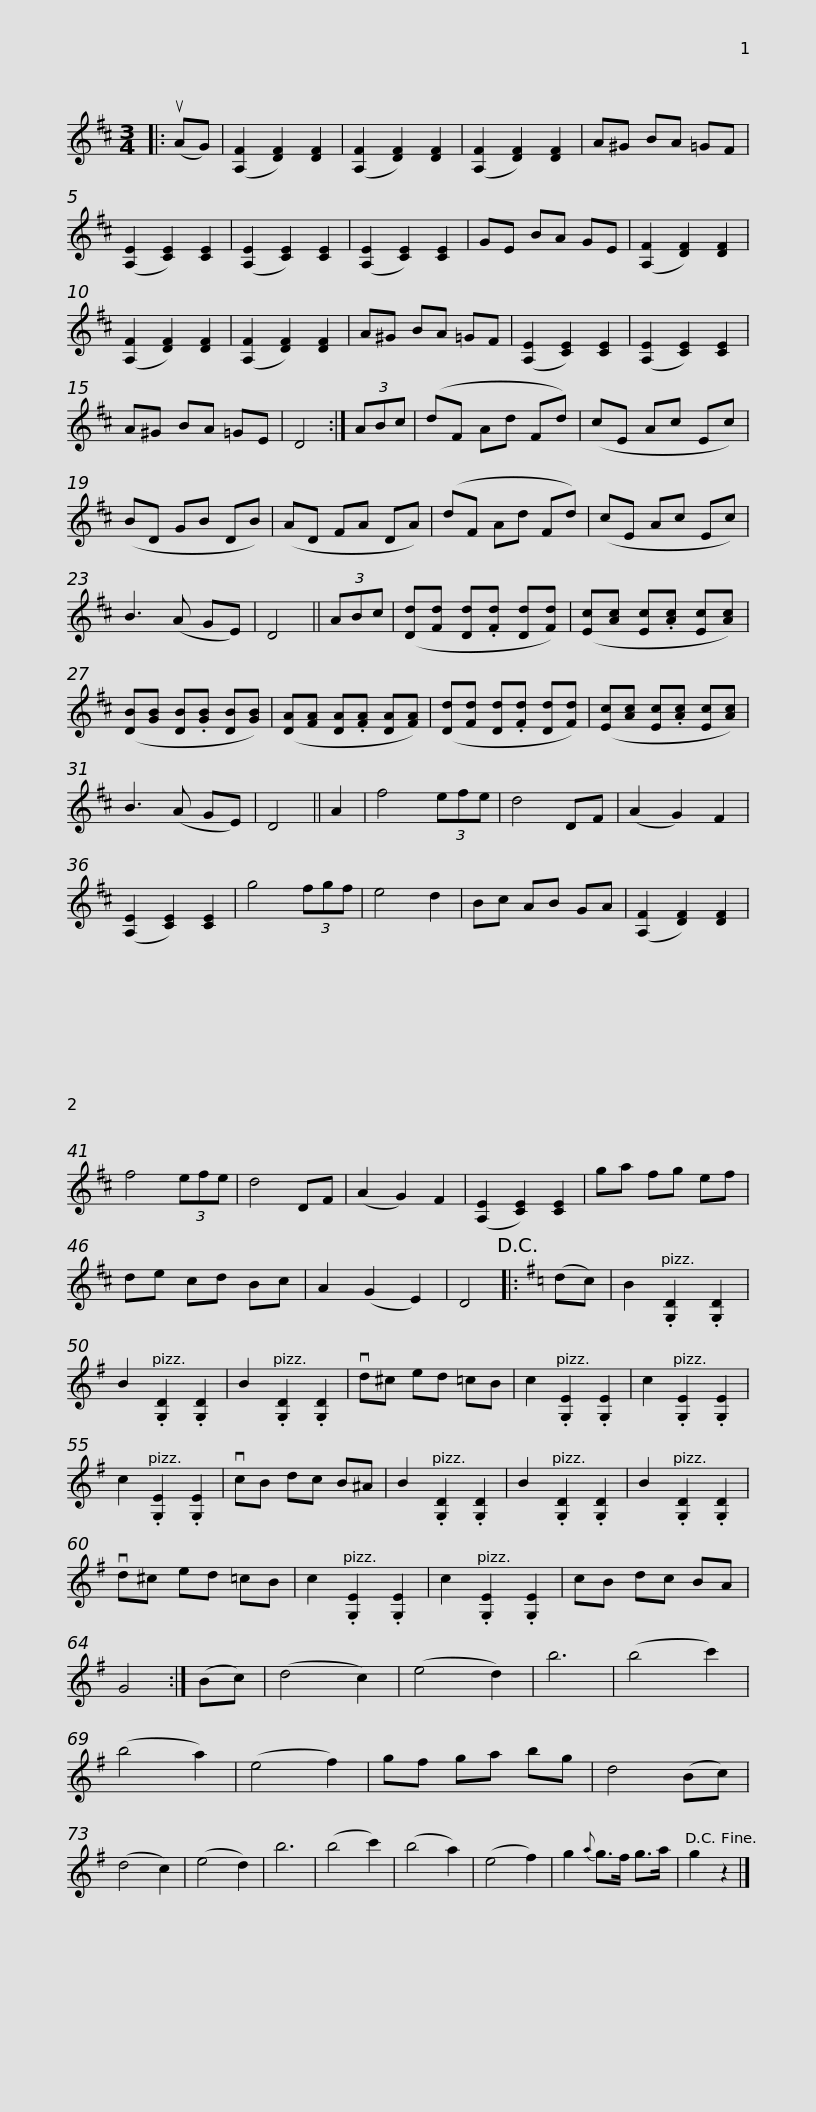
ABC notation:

X:1
L:1/8
M:3/4
I:linebreak $
K:D
V:1 treble
V:1
|: (uAG) | ([A,F]2 [DF]2) [DF]2 | ([A,F]2 [DF]2) [DF]2 | ([A,F]2 [DF]2) [DF]2 | A^G BA =GF | %5
 ([A,E]2 [CE]2) [CE]2 | ([A,E]2 [CE]2) [CE]2 | ([A,E]2 [CE]2) [CE]2 | GE BA GE |$ ([A,F]2 [DF]2) [DF]2 | %10
 ([A,F]2 [DF]2) [DF]2 | ([A,F]2 [DF]2) [DF]2 | A^G BA =GF | ([A,E]2 [CE]2) [CE]2 | ([A,E]2 [CE]2) [CE]2 | %15
 A^G BA =GE | D4 :| (3ABc |$ (dF Ad Fd) | (cE Ac Ec) | %20
 (BD GB DB) | (AD FA DA) | (dF Ad Fd) | (cE Ac Ec) | B3 (A GE) | %25
 D4 ||$ (3ABc | ([Dd][Fd] [Dd].[Fd] [Dd][Fd]) | ([Ec][Ac] [Ec].[Ac] [Ec][Ac]) | ([DB][GB] [DB].[GB] [DB][GB]) | %30
 ([DA][FA] [DA].[FA] [DA][FA]) | ([Dd][Fd] [Dd].[Fd] [Dd][Fd]) | ([Ec][Ac] [Ec].[Ac] [Ec][Ac]) | B3 (A GE) |$ D4 || %35
 A2 | f4 (3efe | d4 DF | (A2 G2) F2 | ([A,E]2 [CE]2) [CE]2 | %40
 g4 (3fgf | e4 d2 | Bc AB GA | ([A,F]2 [DF]2) [DF]2 | f4 (3efe | %45
 d4 DF |$ (A2 G2) F2 | ([A,E]2 [CE]2) [CE]2 | ga fg ef | de cd Bc | %50
 A2 (G2 E2) | D4!D.C.! |:[K:G] (dc) | B2 .[G,D]2 .[G,D]2 | B2 .[G,D]2 .[G,D]2 | %55
 B2 .[G,D]2 .[G,D]2 |$ vd^c ed =cB | c2 .[G,E]2 .[G,E]2 | c2 .[G,E]2 .[G,E]2 | c2 .[G,E]2 .[G,E]2 | %60
 vcB dc B^A | B2 .[G,D]2 .[G,D]2 | B2 .[G,D]2 .[G,D]2 | B2 .[G,D]2 .[G,D]2 | vd^c ed =cB |$ %65
 c2 .[G,E]2 .[G,E]2 | c2 .[G,E]2 .[G,E]2 | cB dc BA | G4 :| (Bc) | %70
 (d4 c2) | (e4 d2) | b6 | (b4 c'2) | (b4 a2) | %75
 (e4 f2) | gf ga bg | d4 (Bc) |$ (d4 c2) | (e4 d2) | %80
 b6 | (b4 c'2) | (b4 a2) | (e4 f2) | g2{a} g>f g>a | %85
 g2 z2 |] %86
